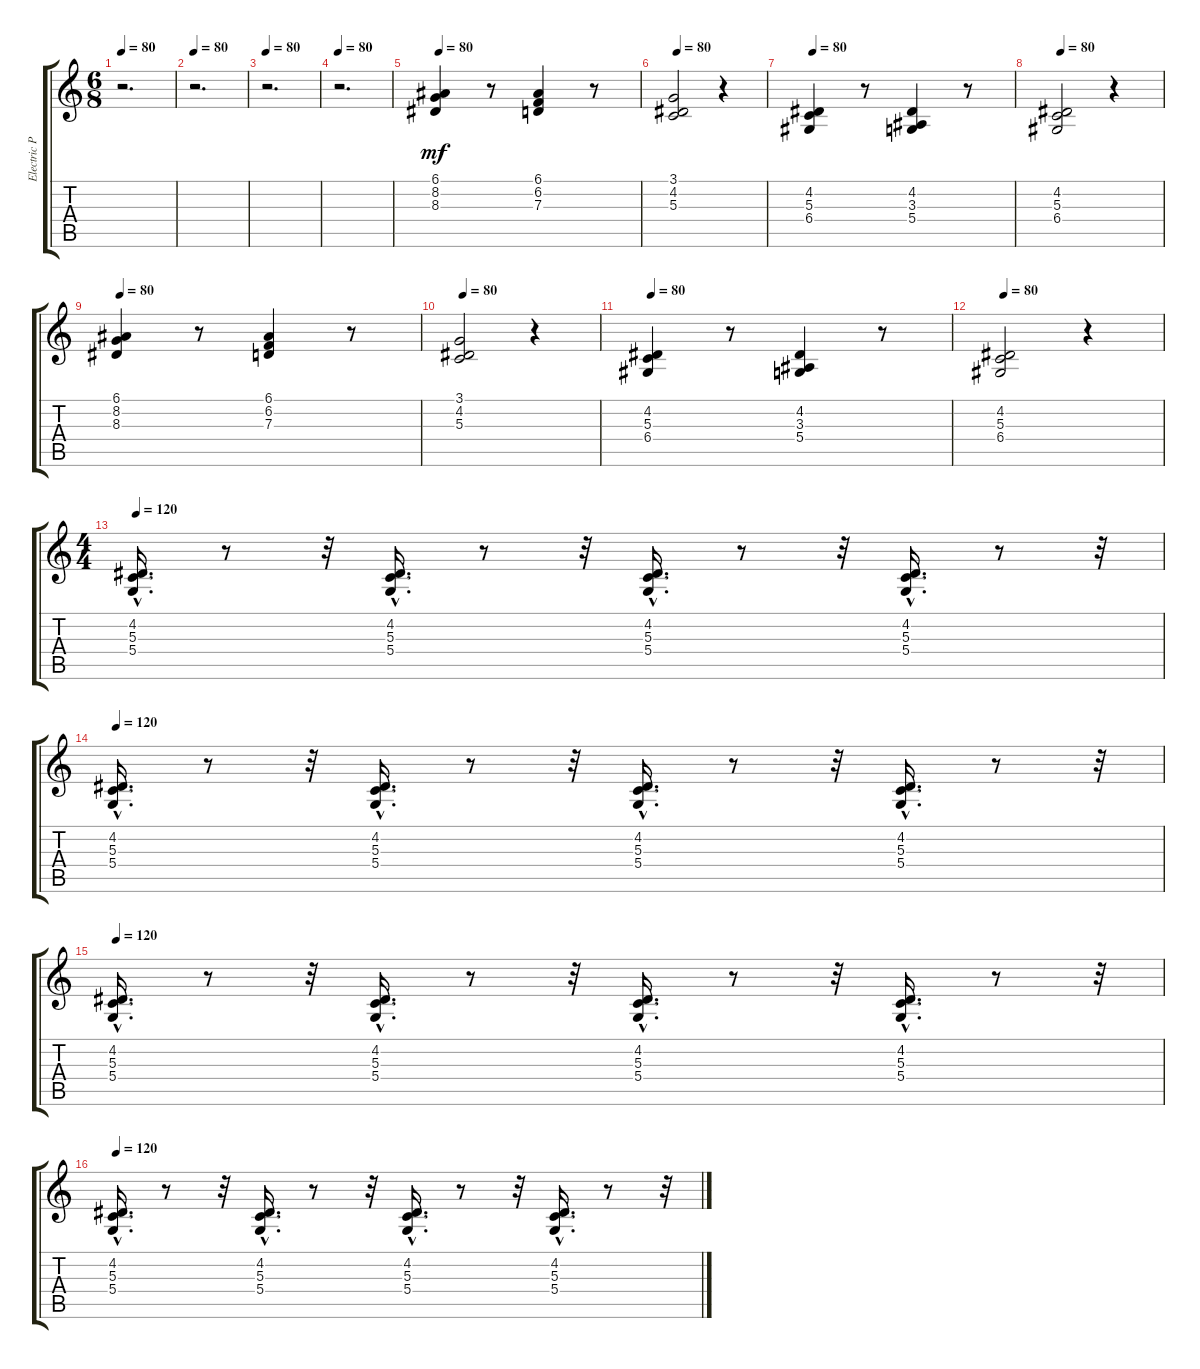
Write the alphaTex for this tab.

\track ("Electric Piano 1" "Electric P") {instrument electricpiano1}
\staff {score tabs}
\tuning (E4 B3 G3 D3 A2 E2) {hide}
\ts (6 8)
\tempo 80
\clef g2
\ks c
r.2{d dy mf} |
\tempo 80
r.2{d} |
\tempo 80
r.2{d} |
\tempo 80
r.2{d} |
\tempo 80
(6.1 8.2 8.3).4{balance 14} r.8 (6.1 6.2 7.3).4 r.8 |
\tempo 80
(3.1 4.2 5.3).2 r.4 |
\tempo 80
(4.2 5.3 6.4).4 r.8 (4.2 3.3 5.4).4 r.8 |
\tempo 80
(4.2 5.3 6.4).2 r.4 |
\tempo 80
(6.1 8.2 8.3).4 r.8 (6.1 6.2 7.3).4 r.8 |
\tempo 80
(3.1 4.2 5.3).2 r.4 |
\tempo 80
(4.2 5.3 6.4).4 r.8 (4.2 3.3 5.4).4 r.8 |
\tempo 80
(4.2 5.3 6.4).2 r.4 |
\ts (4 4)
\tempo 120
(4.2{hac} 5.3{hac} 5.4{hac}).16{d} r.8 r.32 (4.2{hac} 5.3{hac} 5.4{hac}).16{d} r.8 r.32 (4.2{hac} 5.3{hac} 5.4{hac}).16{d} r.8 r.32 (4.2{hac} 5.3{hac} 5.4{hac}).16{d} r.8 r.32 |
\tempo 120
(4.2{hac} 5.3{hac} 5.4{hac}).16{d} r.8 r.32 (4.2{hac} 5.3{hac} 5.4{hac}).16{d} r.8 r.32 (4.2{hac} 5.3{hac} 5.4{hac}).16{d} r.8 r.32 (4.2{hac} 5.3{hac} 5.4{hac}).16{d} r.8 r.32 |
\tempo 120
(4.2{hac} 5.3{hac} 5.4{hac}).16{d} r.8 r.32 (4.2{hac} 5.3{hac} 5.4{hac}).16{d} r.8 r.32 (4.2{hac} 5.3{hac} 5.4{hac}).16{d} r.8 r.32 (4.2{hac} 5.3{hac} 5.4{hac}).16{d} r.8 r.32 |
\tempo 120
(4.2{hac} 5.3{hac} 5.4{hac}).16{d} r.8 r.32 (4.2{hac} 5.3{hac} 5.4{hac}).16{d} r.8 r.32 (4.2{hac} 5.3{hac} 5.4{hac}).16{d} r.8 r.32 (4.2{hac} 5.3{hac} 5.4{hac}).16{d} r.8 r.32
